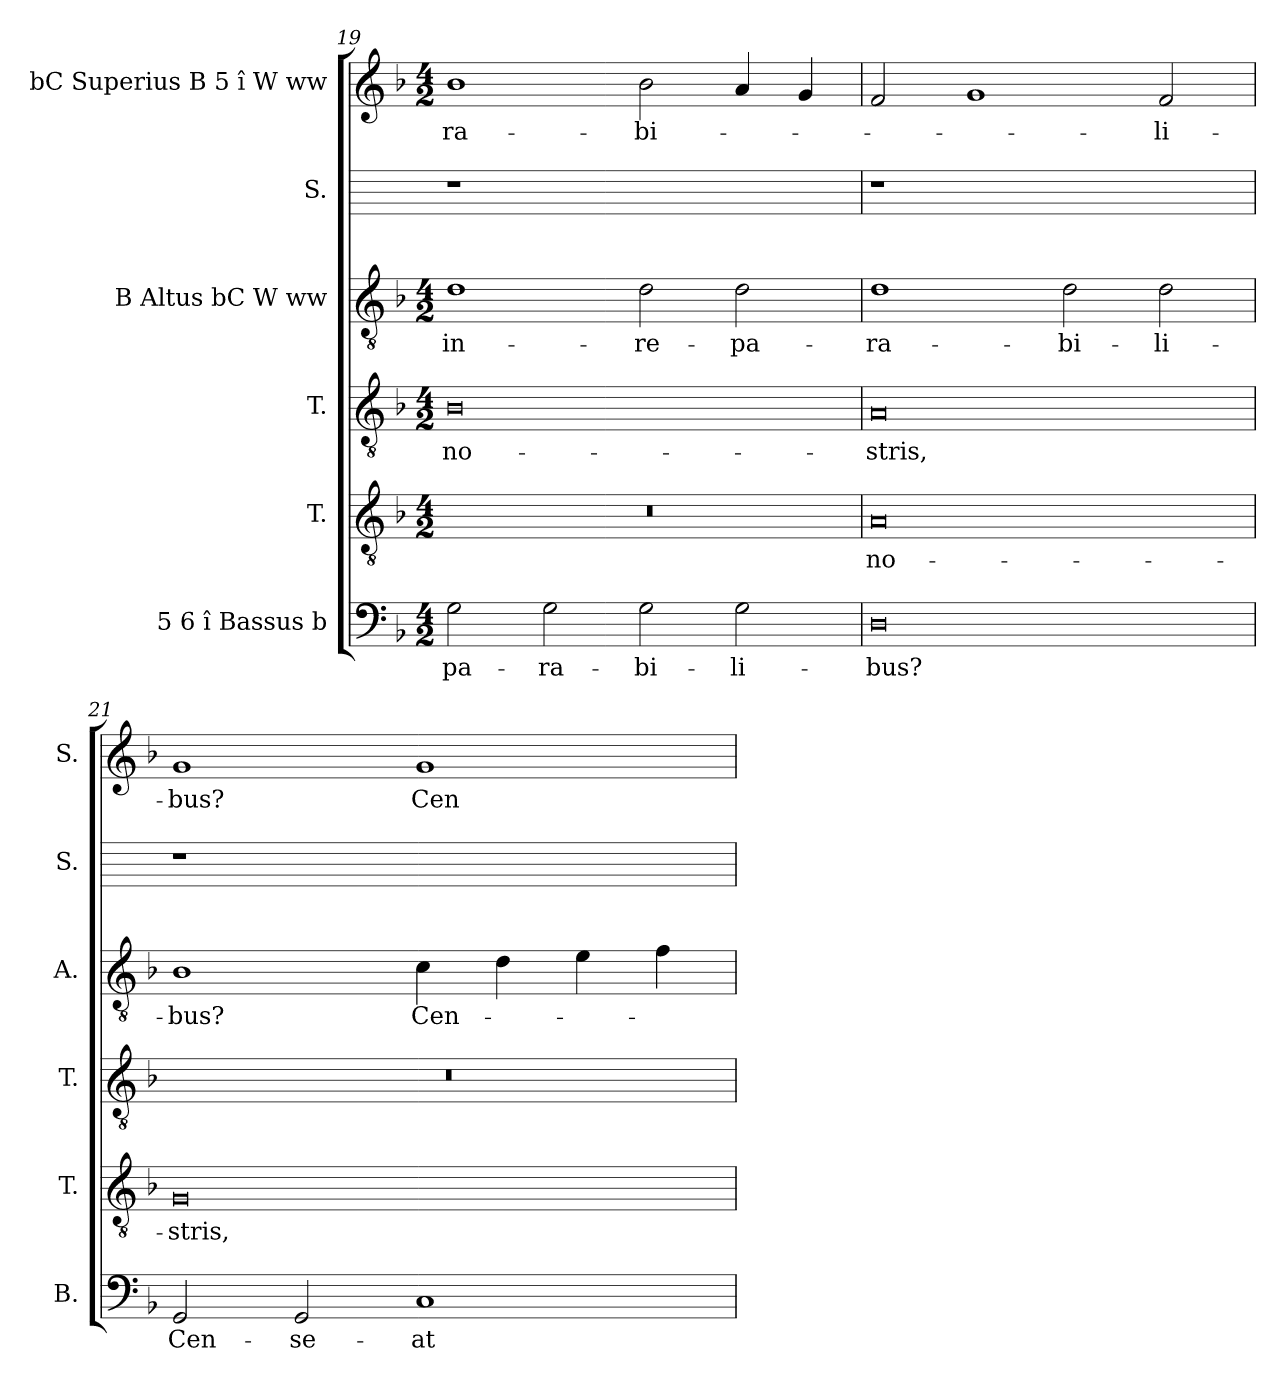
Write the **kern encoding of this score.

**kern	**text	**kern	**text	**kern	**text	**kern	**text	**kern	**kern	**text
*part6	*part6	*part5	*part5	*part4	*part4	*part3	*part3	*part2	*part1	*part1
*staff6	*staff6	*staff5	*staff5	*staff4	*staff4	*staff3	*staff3	*staff2	*staff1	*staff1
*I"5  6  î  Bassus  b	*	*I"T.	*	*I"T.	*	*I"B  Altus  bC  W  ww	*	*I"S.	*I"bC  Superius  B  5 î W  ww	*
*I'B.	*	*I'T.	*	*I'T.	*	*I'A.	*	*I'S.	*I'S.	*
*clefF4	*	*clefGv2	*	*clefGv2	*	*clefGv2	*	*	*clefG2	*
*k[b-]	*	*k[b-]	*	*k[b-]	*	*k[b-]	*	*	*k[b-]	*
*F:	*	*F:	*	*F:	*	*F:	*	*	*F:	*
*M4/2	*	*M4/2	*	*M4/2	*	*M4/2	*	*	*M4/2	*
=19	=19	=19	=19	=19	=19	=19	=19	=19	=19	=19
!	!LO:LY:b:cj	!	!	!	!LO:LY:b:cj	!	!LO:LY:b:cj	!	!	!LO:LY:b:cj
2G\	-pa-	0r	.	0B-	no-	1d	in-	1r	1b-	-ra-
!	!LO:LY:b:cj	!	!	!	!	!	!	!	!	!
2G\	-ra-	.	.	.	.	.	.	.	.	.
!	!LO:LY:b:cj	!	!	!	!	!	!LO:LY:b:cj	!	!	!LO:LY:b:cj
2G\	-bi-	.	.	.	.	2d\	-re-	1ryy	2b-\	-bi-
!	!LO:LY:b:cj	!	!	!	!	!	!LO:LY:b:cj	!	!	!
2G\	-li-	.	.	.	.	2d\	-pa-	.	4a/	.
.	.	.	.	.	.	.	.	.	4g/	.
=20	=20	=20	=20	=20	=20	=20	=20	=20	=20	=20
!	!LO:LY:b:cj	!	!LO:LY:b:cj	!	!LO:LY:b:cj	!	!LO:LY:b:cj	!	!	!
0D	-bus?	0A	no-	0A	-stris,	1d	-ra-	1r	2f/	.
.	.	.	.	.	.	.	.	.	1g	.
!	!	!	!	!	!	!	!LO:LY:b:cj	!	!	!
.	.	.	.	.	.	2d\	-bi-	1ryy	.	.
!	!	!	!	!	!	!	!LO:LY:b:cj	!	!	!LO:LY:b:cj
.	.	.	.	.	.	2d\	-li-	.	2f/	-li-
!!LO:LB:g=z
=21	=21	=21	=21	=21	=21	=21	=21	=21	=21	=21
!	!LO:LY:b:cj	!	!LO:LY:b:cj	!	!	!	!LO:LY:b:cj	!	!	!LO:LY:b:cj
2GG/	Cen-	0G	-stris,	0r	.	1B-	-bus?	1r	1g	-bus?
!	!LO:LY:b:cj	!	!	!	!	!	!	!	!	!
2GG/	-se-	.	.	.	.	.	.	.	.	.
!	!LO:LY:b:cj	!	!	!	!	!	!LO:LY:b	!	!	!LO:LY:b:cj
1C	-at	.	.	.	.	4c\	Cen-	1ryy	1g	Cen-
.	.	.	.	.	.	4d\	.	.	.	.
.	.	.	.	.	.	4e\	.	.	.	.
.	.	.	.	.	.	4f\	.	.	.	.
=	=	=	=	=	=	=	=	=	=	=
*-	*-	*-	*-	*-	*-	*-	*-	*-	*-	*-
